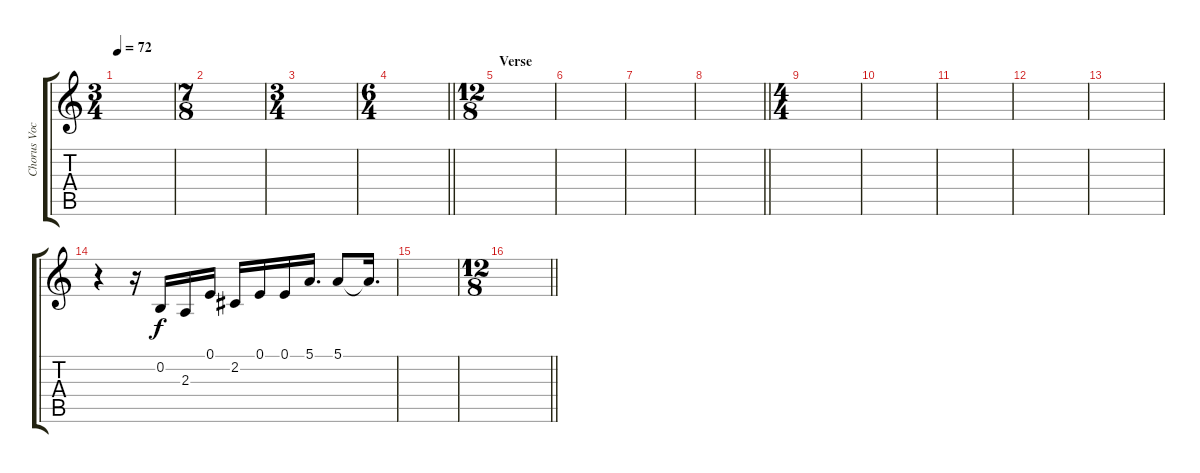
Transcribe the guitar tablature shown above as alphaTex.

\track ("Chorus Vocals" "Chorus Voc") {instrument voiceoohs}
\staff {score tabs}
\tuning (E4 B3 G3 D3 A2 E2) {hide}
\ts (3 4)
\tempo 72
\clef g2
\ks c
|
\ts (7 8)
|
\ts (3 4)
|
\ts (6 4)
\barLineRight lightlight
|
\ts (12 8)
\section ("" "Verse")
|
|
|
\barLineRight lightlight
|
\ts (4 4)
\section ("" "")
|
|
|
|
|
r.4 r.16 0.2.16 2.3.16 0.1.16 2.2.16 0.1.16 0.1.16 5.1.16{d} 5.1.8 5.1{t}.16{d} |
|
\ts (12 8)
\barLineRight lightlight
